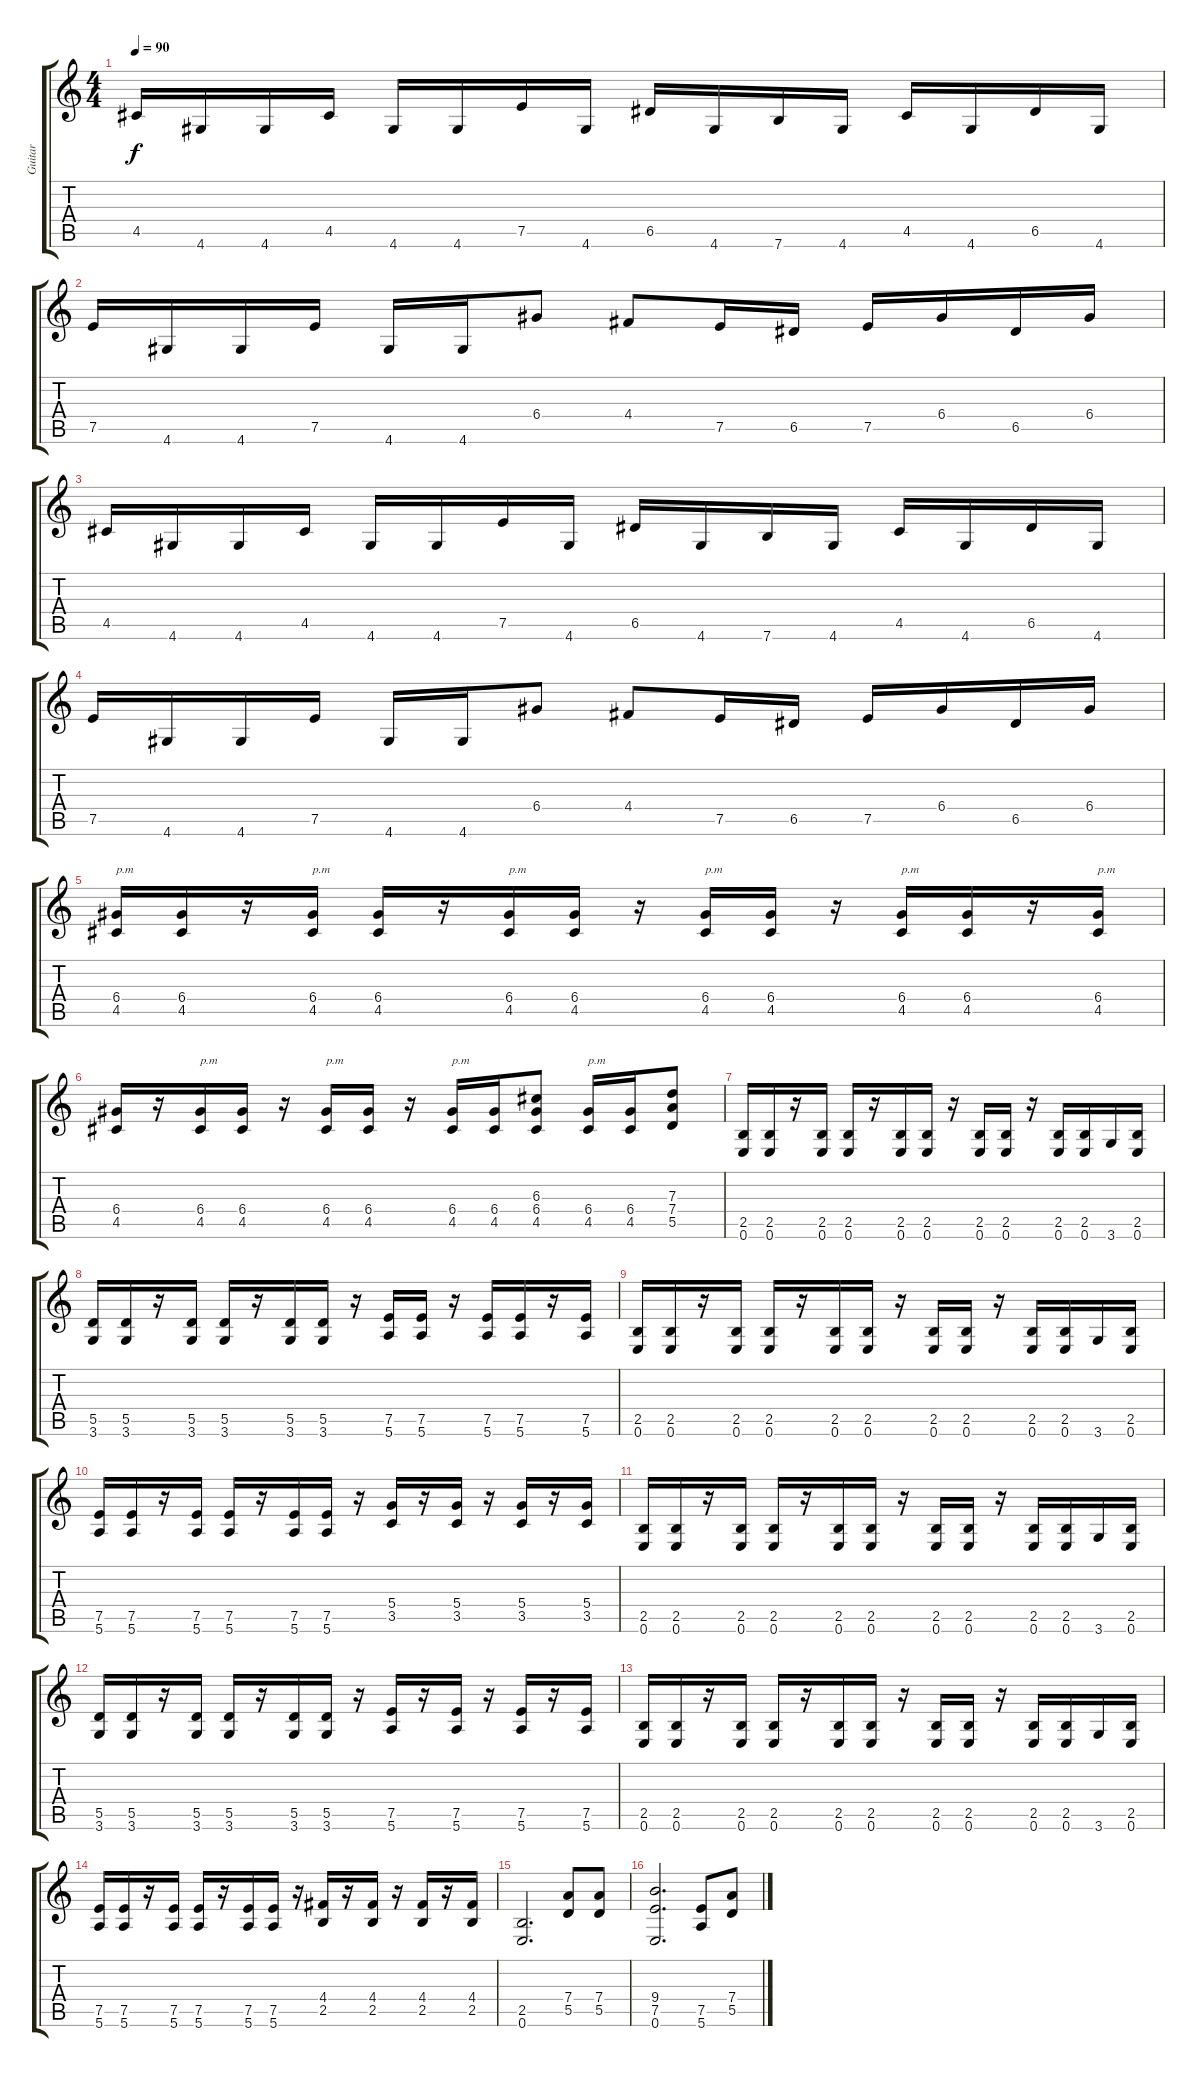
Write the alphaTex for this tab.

\track ("Guitar" "Guitar") {instrument distortionguitar}
\staff {score tabs}
\tuning (E4 B3 G3 D3 A2 E2) {hide}
\ts (4 4)
\tempo 90
\clef g2
\ks c
4.5.16{dy f} 4.6.16 4.6.16 4.5.16 4.6.16 4.6.16 7.5.16 4.6.16 6.5.16 4.6.16 7.6.16 4.6.16 4.5.16 4.6.16 6.5.16 4.6.16 |
7.5.16 4.6.16 4.6.16 7.5.16 4.6.16 4.6.16 6.4.8 4.4.8 7.5.16 6.5.16 7.5.16 6.4.16 6.5.16 6.4.16 |
4.5.16 4.6.16 4.6.16 4.5.16 4.6.16 4.6.16 7.5.16 4.6.16 6.5.16 4.6.16 7.6.16 4.6.16 4.5.16 4.6.16 6.5.16 4.6.16 |
7.5.16 4.6.16 4.6.16 7.5.16 4.6.16 4.6.16 6.4.8 4.4.8 7.5.16 6.5.16 7.5.16 6.4.16 6.5.16 6.4.16 |
(6.4 4.5).16{txt "p.m"} (6.4 4.5).16 r.16 (6.4 4.5).16{txt "p.m"} (6.4 4.5).16 r.16 (6.4 4.5).16{txt "p.m"} (6.4 4.5).16 r.16 (6.4 4.5).16{txt "p.m"} (6.4 4.5).16 r.16 (6.4 4.5).16{txt "p.m"} (6.4 4.5).16 r.16 (6.4 4.5).16{txt "p.m"} |
(6.4 4.5).16 r.16 (6.4 4.5).16{txt "p.m"} (6.4 4.5).16 r.16 (6.4 4.5).16{txt "p.m"} (6.4 4.5).16 r.16 (6.4 4.5).16{txt "p.m"} (6.4 4.5).16 (6.3 6.4 4.5).8 (6.4 4.5).16{txt "p.m"} (6.4 4.5).16 (7.3 7.4 5.5).8 |
(2.5 0.6).16 (2.5 0.6).16 r.16 (2.5 0.6).16 (2.5 0.6).16 r.16 (2.5 0.6).16 (2.5 0.6).16 r.16 (2.5 0.6).16 (2.5 0.6).16 r.16 (2.5 0.6).16 (2.5 0.6).16 3.6.16 (2.5 0.6).16 |
(5.5 3.6).16 (5.5 3.6).16 r.16 (5.5 3.6).16 (5.5 3.6).16 r.16 (5.5 3.6).16 (5.5 3.6).16 r.16 (7.5 5.6).16 (7.5 5.6).16 r.16 (7.5 5.6).16 (7.5 5.6).16 r.16 (7.5 5.6).16 |
(2.5 0.6).16 (2.5 0.6).16 r.16 (2.5 0.6).16 (2.5 0.6).16 r.16 (2.5 0.6).16 (2.5 0.6).16 r.16 (2.5 0.6).16 (2.5 0.6).16 r.16 (2.5 0.6).16 (2.5 0.6).16 3.6.16 (2.5 0.6).16 |
(7.5 5.6).16 (7.5 5.6).16 r.16 (7.5 5.6).16 (7.5 5.6).16 r.16 (7.5 5.6).16 (7.5 5.6).16 r.16 (5.4 3.5).16 r.16 (5.4 3.5).16 r.16 (5.4 3.5).16 r.16 (5.4 3.5).16 |
(2.5 0.6).16 (2.5 0.6).16 r.16 (2.5 0.6).16 (2.5 0.6).16 r.16 (2.5 0.6).16 (2.5 0.6).16 r.16 (2.5 0.6).16 (2.5 0.6).16 r.16 (2.5 0.6).16 (2.5 0.6).16 3.6.16 (2.5 0.6).16 |
(5.5 3.6).16 (5.5 3.6).16 r.16 (5.5 3.6).16 (5.5 3.6).16 r.16 (5.5 3.6).16 (5.5 3.6).16 r.16 (7.5 5.6).16 r.16 (7.5 5.6).16 r.16 (7.5 5.6).16 r.16 (7.5 5.6).16 |
(2.5 0.6).16 (2.5 0.6).16 r.16 (2.5 0.6).16 (2.5 0.6).16 r.16 (2.5 0.6).16 (2.5 0.6).16 r.16 (2.5 0.6).16 (2.5 0.6).16 r.16 (2.5 0.6).16 (2.5 0.6).16 3.6.16 (2.5 0.6).16 |
(7.5 5.6).16 (7.5 5.6).16 r.16 (7.5 5.6).16 (7.5 5.6).16 r.16 (7.5 5.6).16 (7.5 5.6).16 r.16 (4.4 2.5).16 r.16 (4.4 2.5).16 r.16 (4.4 2.5).16 r.16 (4.4 2.5).16 |
(2.5 0.6).2{d} (7.4 5.5).8 (7.4 5.5).8 |
(9.4 7.5 0.6).2{d} (7.5 5.6).8 (7.4 5.5).8
